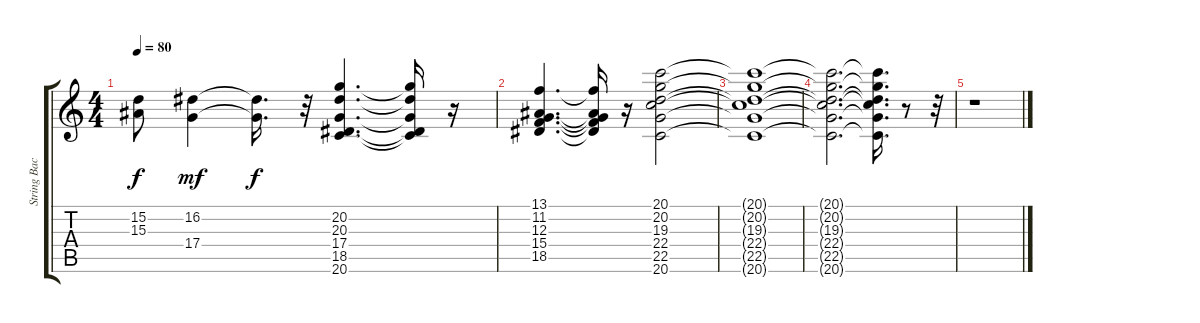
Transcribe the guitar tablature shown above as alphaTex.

\track ("String Backup" "String Bac") {instrument stringensemble1}
\staff {score tabs}
\tuning (E4 B3 G3 D3 A2 E2) {hide}
\ts (4 4)
\tempo 80
\clef g2
\ks c
(15.2{t} 15.3{t}).8{dy f} (16.2 17.4).4{dy mf} (16.2{t} 17.4{t}).16{d dy f} r.32 (20.2 20.3 17.4 18.5 20.6).4{d} (20.2{t} 20.3{t} 17.4{t} 18.5{t} 20.6{t}).16 r.16 |
(13.1 11.2 12.3 15.4 18.5).4{d} (13.1{t} 11.2{t} 12.3{t} 15.4{t} 18.5{t}).16 r.16 (20.1 20.2 19.3 22.4 22.5 20.6).2 |
(20.1{t} 20.2{t} 19.3{t} 22.4{t} 22.5{t} 20.6{t}).1 |
(20.1{t} 20.2{t} 19.3{t} 22.4{t} 22.5{t} 20.6{t}).2{d} (20.1{t} 20.2{t} 19.3{t} 22.4{t} 22.5{t} 20.6{t}).16{d} r.8 r.32 |
r.1
